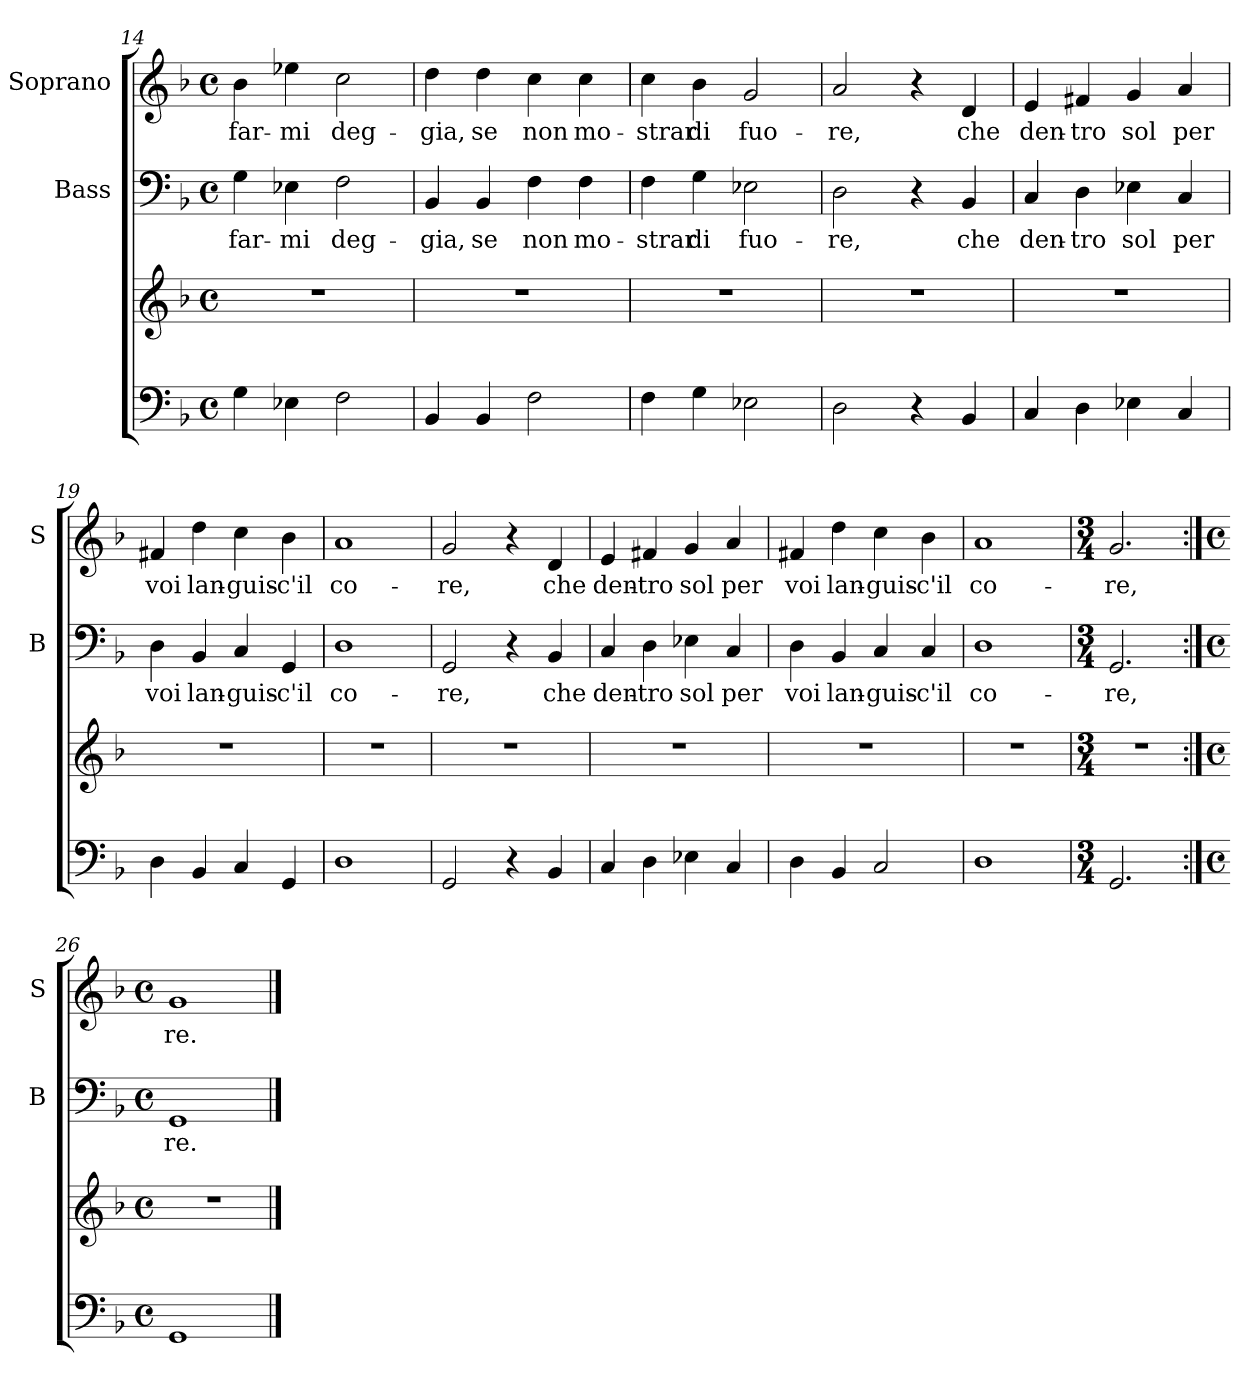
**kern	**kern	**kern	**text	**kern	**text
*part3	*part3	*part2	*part2	*part1	*part1
*staff4	*staff3	*staff2	*staff2	*staff1	*staff1
*	*	*I"Bass	*	*I"Soprano	*
*	*	*I'B	*	*I'S	*
*clefF4	*clefG2	*clefF4	*	*clefG2	*
*k[b-]	*k[b-]	*k[b-]	*	*k[b-]	*
*F:	*F:	*F:	*	*F:	*
*M4/4	*M4/4	*M4/4	*	*M4/4	*
*met(c)	*met(c)	*met(c)	*	*met(c)	*
=14	=14	=14	=14	=14	=14
!	!	!	!LO:LY:b	!	!LO:LY:b
4G\	1r	4G\	far-	4b-\	far-
!	!	!	!LO:LY:b	!	!LO:LY:b
4E-X\	.	4E-X\	-mi	4ee-X\	-mi
!	!	!	!LO:LY:b	!	!LO:LY:b
2F\	.	2F\	deg-	2cc\	deg-
=15	=15	=15	=15	=15	=15
!	!	!	!LO:LY:b	!	!LO:LY:b
4BB-/	1r	4BB-/	-gia,	4dd\	-gia,
!	!	!	!LO:LY:b	!	!LO:LY:b
4BB-/	.	4BB-/	se	4dd\	se
!	!	!	!LO:LY:b	!	!LO:LY:b
2F\	.	4F\	non	4cc\	non
!	!	!	!LO:LY:b	!	!LO:LY:b
.	.	4F\	mo-	4cc\	mo-
=16	=16	=16	=16	=16	=16
!	!	!	!LO:LY:b	!	!LO:LY:b
4F\	1r	4F\	-strar	4cc\	-strar
!	!	!	!LO:LY:b	!	!LO:LY:b
4G\	.	4G\	di	4b-\	di
!	!	!	!LO:LY:b	!	!LO:LY:b
2E-X\	.	2E-X\	fuo-	2g/	fuo-
!!LO:PB:g=z
=17	=17	=17	=17	=17	=17
!	!	!	!LO:LY:b	!	!LO:LY:b
2D\	1r	2D\	-re,	2a/	-re,
4r	.	4r	.	4r	.
!	!	!	!LO:LY:b	!	!LO:LY:b
4BB-/	.	4BB-/	che	4d/	che
=18	=18	=18	=18	=18	=18
!	!	!	!LO:LY:b	!	!LO:LY:b
4C/	1r	4C/	den-	4e/	den-
!	!	!	!LO:LY:b	!	!LO:LY:b
4D\	.	4D\	-tro	4f#X/	-tro
!	!	!	!LO:LY:b	!	!LO:LY:b
4E-X\	.	4E-X\	sol	4g/	sol
!	!	!	!LO:LY:b	!	!LO:LY:b
4C/	.	4C/	per	4a/	per
=19	=19	=19	=19	=19	=19
!	!	!	!LO:LY:b	!	!LO:LY:b
4D\	1r	4D\	voi	4f#X/	voi
!	!	!	!LO:LY:b	!	!LO:LY:b
4BB-/	.	4BB-/	lan-	4dd\	lan-
!	!	!	!LO:LY:b	!	!LO:LY:b
4C/	.	4C/	-guis-	4cc\	-guis-
!	!	!	!LO:LY:b	!	!LO:LY:b
4GG/	.	4GG/	-c'il	4b-\	-c'il
=20	=20	=20	=20	=20	=20
!	!	!	!LO:LY:b	!	!LO:LY:b
1D	1r	1D	co-	1a	co-
=21	=21	=21	=21	=21	=21
!	!	!	!LO:LY:b	!	!LO:LY:b
2GG/	1r	2GG/	-re,	2g/	-re,
4r	.	4r	.	4r	.
!	!	!	!LO:LY:b	!	!LO:LY:b
4BB-/	.	4BB-/	che	4d/	che
!!LO:LB:g=z
=22	=22	=22	=22	=22	=22
!	!	!	!LO:LY:b	!	!LO:LY:b
4C/	1r	4C/	den-	4e/	den-
!	!	!	!LO:LY:b	!	!LO:LY:b
4D\	.	4D\	-tro	4f#X/	-tro
!	!	!	!LO:LY:b	!	!LO:LY:b
4E-X\	.	4E-X\	sol	4g/	sol
!	!	!	!LO:LY:b	!	!LO:LY:b
4C/	.	4C/	per	4a/	per
=23	=23	=23	=23	=23	=23
!	!	!	!LO:LY:b	!	!LO:LY:b
4D\	1r	4D\	voi	4f#X/	voi
!	!	!	!LO:LY:b	!	!LO:LY:b
4BB-/	.	4BB-/	lan-	4dd\	lan-
!	!	!	!LO:LY:b	!	!LO:LY:b
2C/	.	4C/	-guis-	4cc\	-guis-
!	!	!	!LO:LY:b	!	!LO:LY:b
.	.	4C/	-c'il	4b-\	-c'il
=24	=24	=24	=24	=24	=24
!	!	!	!LO:LY:b	!	!LO:LY:b
1D	1r	1D	co-	1a	co-
=25	=25	=25	=25	=25	=25
*M3/4	*M3/4	*M3/4	*	*M3/4	*
!	!	!	!LO:LY:b	!	!LO:LY:b
2.GG/	2.r	2.GG/	-re,	2.g/	-re,
=26:|!	=26:|!	=26:|!	=26:|!	=26:|!	=26:|!
*M4/4	*M4/4	*M4/4	*	*M4/4	*
*met(c)	*met(c)	*met(c)	*	*met(c)	*
!	!	!	!LO:LY:b	!	!LO:LY:b
1GG	1r	1GG	re.	1g	re.
==	==	==	==	==	==
*-	*-	*-	*-	*-	*-
